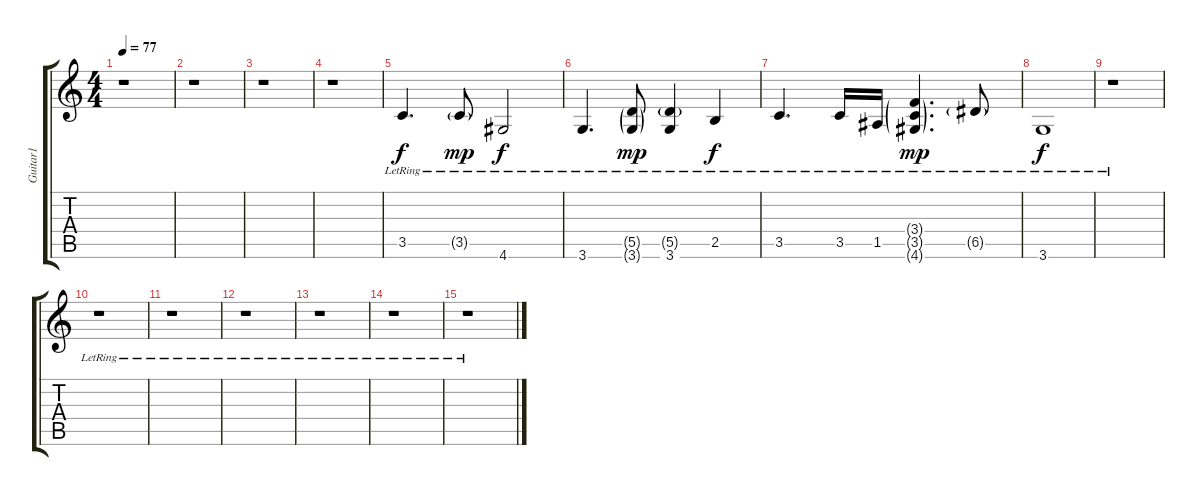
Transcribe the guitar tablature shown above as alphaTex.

\track ("Guitar1" "Guitar1") {instrument acousticguitarnylon}
\staff {score tabs}
\tuning (E4 B3 G3 D3 A2 E2) {hide}
\ts (4 4)
\tempo 77
\clef g2
\ks c
r.1{dy f} |
r.1 |
r.1 |
r.1 |
3.5{lr}.4{d} 3.5{g lr}.8{dy mp} 4.6{lr}.2{dy f} |
3.6{lr}.4{d} (5.5{g lr} 3.6{g lr}).8{dy mp} (5.5{g lr} 3.6{lr}).4 2.5{lr}.4{dy f} |
3.5{lr}.4{d} 3.5{lr}.16 1.5{lr}.16 (3.4{g lr} 3.5{g lr} 4.6{g lr}).4{d dy mp} 6.5{g lr}.8 |
3.6{lr}.1{dy f} |
r.1 |
r.1 |
r.1 |
r.1 |
r.1 |
r.1 |
r.1
